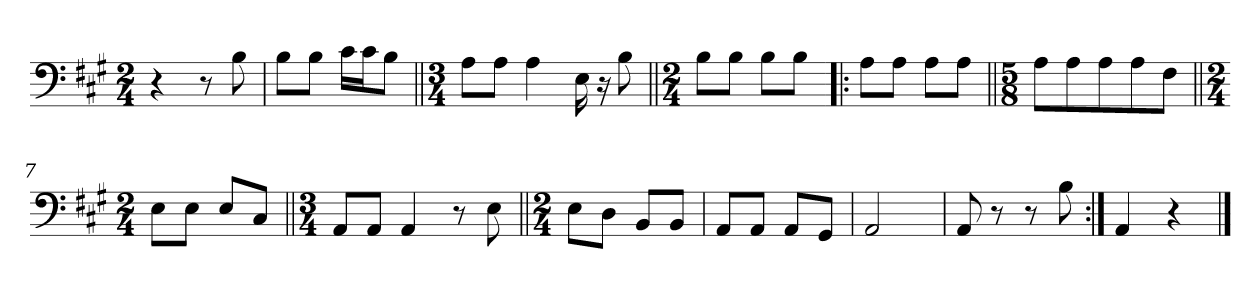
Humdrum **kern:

**kern
*part1
*staff1
*clefF4
*k[f#c#g#]
*M2/4
=1
4r
8r
8B\
=2
8B\L
8B\J
16c#\LL
16c#\J
8B\J
=3||
*M3/4
8A\L
8A\J
4A\
16E\
16r
8B\
=4||
*M2/4
8B\L
8B\J
8B\L
8B\J
=5!|:
8A\L
8A\J
8A\L
8A\J
=6||
*M5/8
8A\L
8A\
8A\
8A\
8F#\J
=7||
*M2/4
8E\L
8E\J
8E/L
8C#/J
=8||
*M3/4
8AA/L
8AA/J
4AA/
8r
8E\
=9||
*M2/4
8E\L
8D\J
8BB/L
8BB/J
=10
8AA/L
8AA/J
8AA/L
8GG#/J
=11
2AA/
=
8AA/
8r
8r
8B\
=13:|!
4AA/
4r
==
*-
